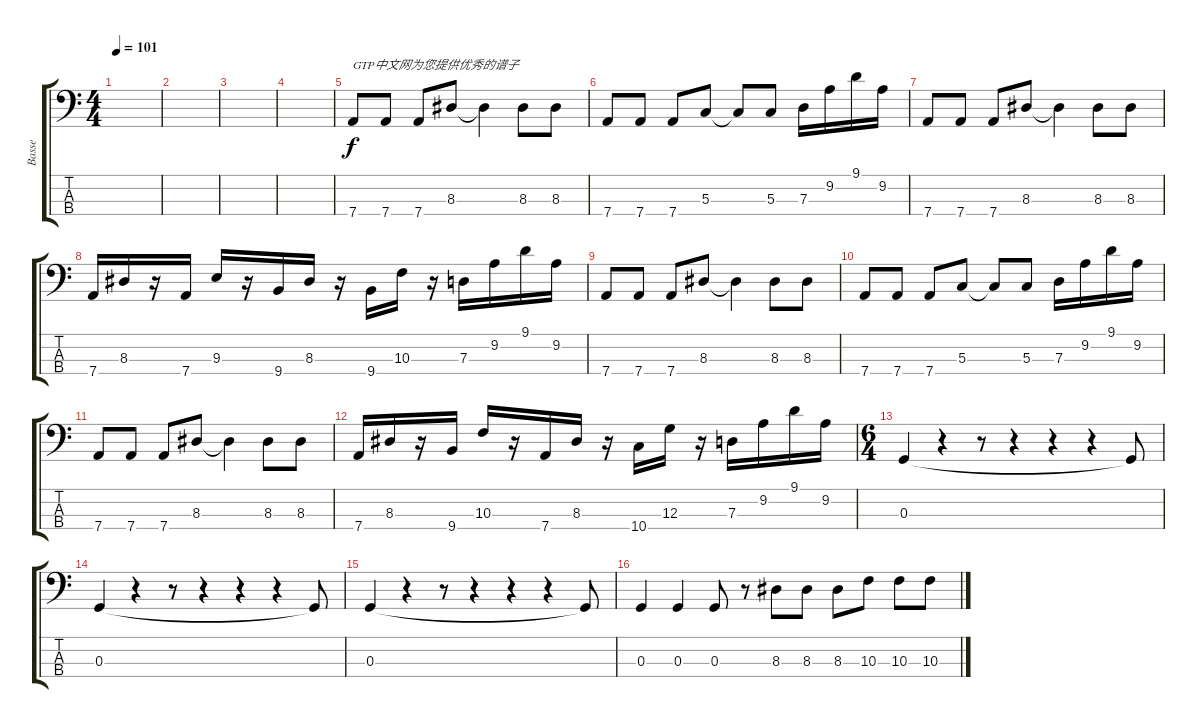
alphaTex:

\track ("Basse" "Basse") {instrument electricbasspick}
\staff {score tabs}
\tuning (F2 C2 G1 D1) {hide}
\ts (4 4)
\tempo 101
\clef f4
\ks c
|
|
|
|
7.4.8{txt "GTP中文网为您提供优秀的谱子"} 7.4.8 7.4.8 8.3.8 8.3{t}.4 8.3.8 8.3.8 |
7.4.8 7.4.8 7.4.8 5.3.8 5.3{t}.8 5.3.8 7.3.16 9.2.16 9.1.16 9.2.16 |
7.4.8 7.4.8 7.4.8 8.3.8 8.3{t}.4 8.3.8 8.3.8 |
7.4.16 8.3.16 r.16 7.4.16 9.3.16 r.16 9.4.16 8.3.16 r.16 9.4.16 10.3.16 r.16 7.3.16 9.2.16 9.1.16 9.2.16 |
7.4.8 7.4.8 7.4.8 8.3.8 8.3{t}.4 8.3.8 8.3.8 |
7.4.8 7.4.8 7.4.8 5.3.8 5.3{t}.8 5.3.8 7.3.16 9.2.16 9.1.16 9.2.16 |
7.4.8 7.4.8 7.4.8 8.3.8 8.3{t}.4 8.3.8 8.3.8 |
7.4.16 8.3.16 r.16 9.4.16 10.3.16 r.16 7.4.16 8.3.16 r.16 10.4.16 12.3.16 r.16 7.3.16 9.2.16 9.1.16 9.2.16 |
\ts (6 4)
0.3.4 r.4 r.8 r.4 r.4 r.4 0.3{t}.8 |
0.3.4 r.4 r.8 r.4 r.4 r.4 0.3{t}.8 |
0.3.4 r.4 r.8 r.4 r.4 r.4 0.3{t}.8 |
0.3.4 0.3.4 0.3.8 r.8 8.3.8 8.3.8 8.3.8 10.3.8 10.3.8 10.3.8
